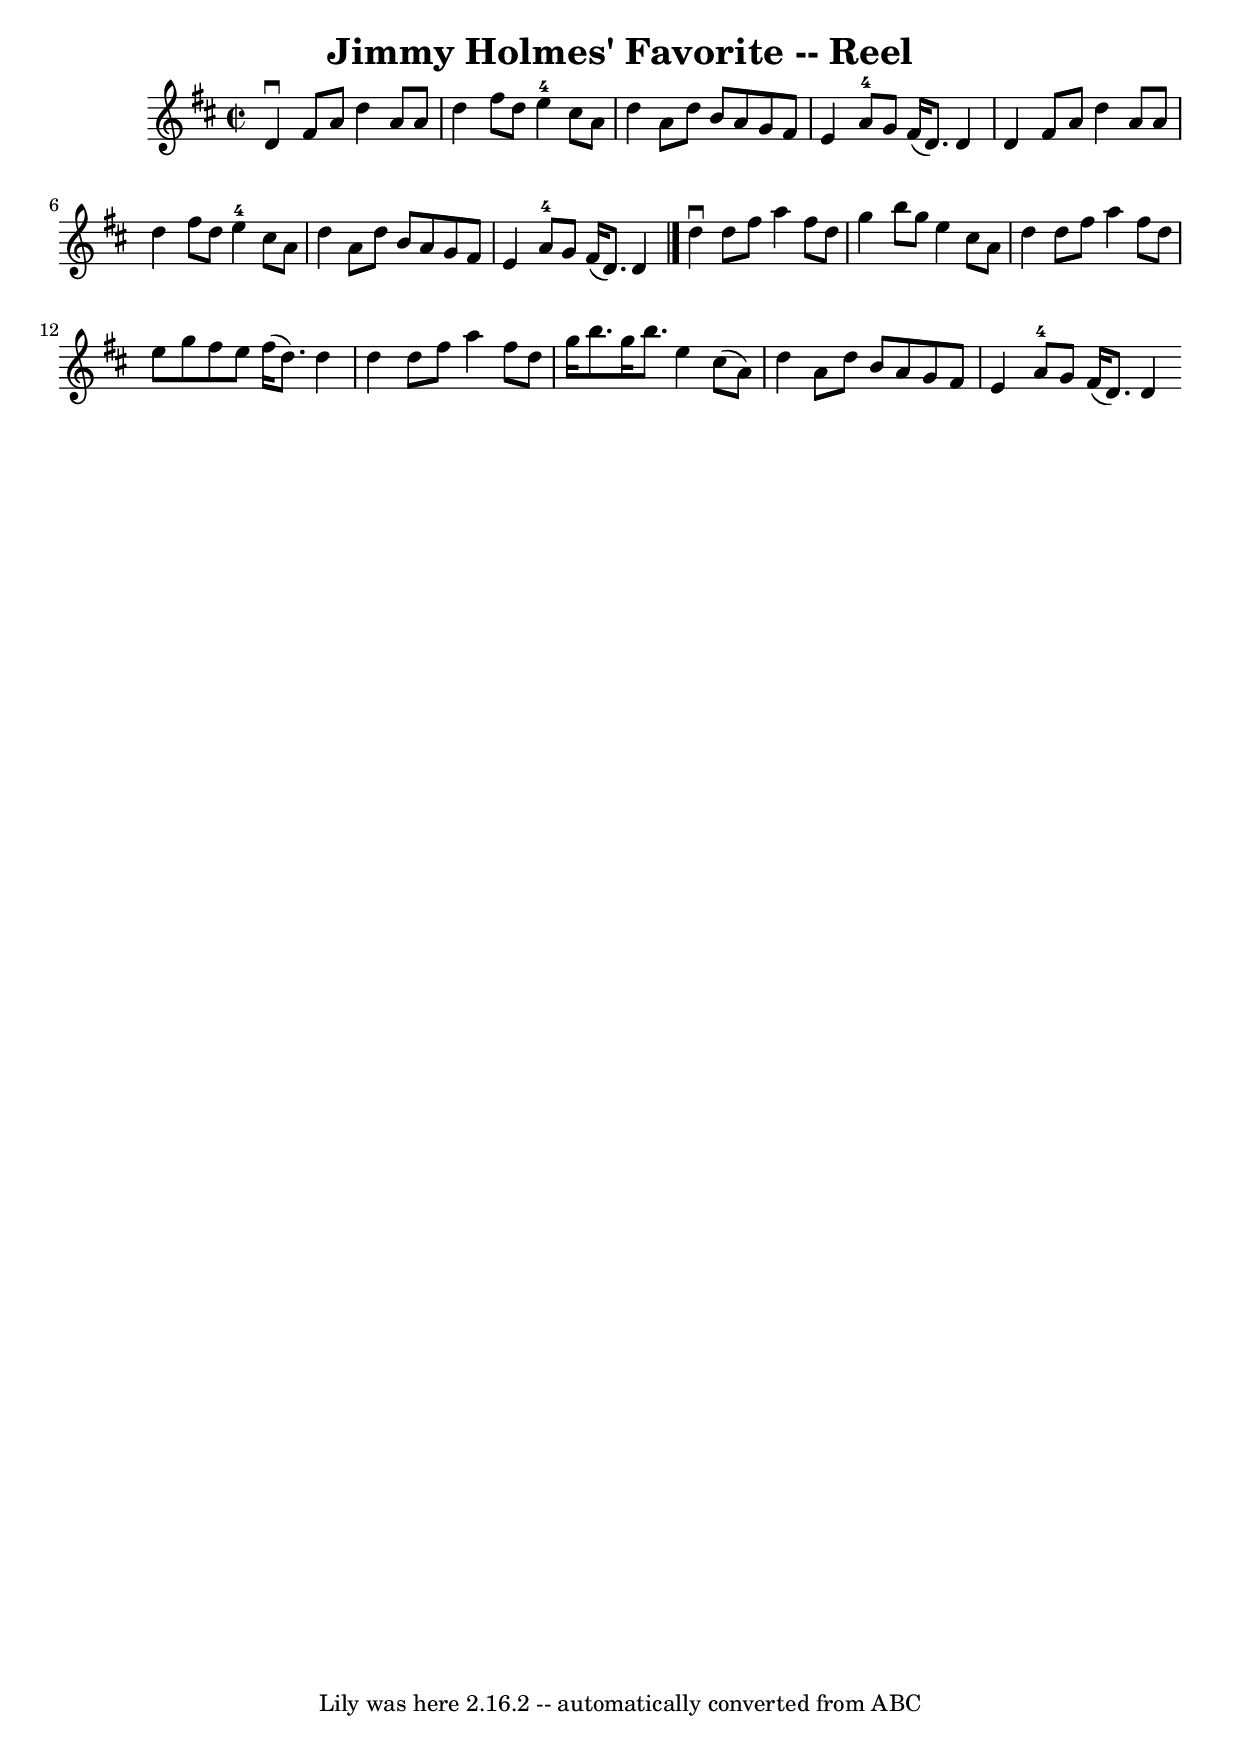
\version "2.16.2"
\include "Mammoth.ily"
\header {
  %% book = "Ryan's Mammoth Collection"
 crossRefNumber = "1"
 footnotes = "\\\\349"
  origin = "SCOTCH"
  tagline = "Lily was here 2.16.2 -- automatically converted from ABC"
  title = "Jimmy Holmes' Favorite -- Reel"

}
voicedefault =  {


  \override Staff.TimeSignature #'style = #'C
  \time 2/2 
  \key d \major d'4^\downbow fis'8 a'8 d''4 a'8 a'8     |
 d''4 fis''8 d''8 e''4-4 cis''8 a'8    |
 d''4 a'8 d''8 b'8 a'8 g'8 fis'8     |
 e'4 a'8-4 g'8 fis'16 (d'8.) d'4     |
 d'4 fis'8 a'8 d''4 a'8 a'8     |
 d''4 fis''8 d''8 e''4-4 cis''8 a'8     |
 d''4 a'8 d''8 b'8 a'8 g'8 fis'8    |
 e'4 a'8-4 g'8 fis'16 (d'8.) d'4    \bar "|." d''4^\downbow d''8 fis''8 a''4 fis''8 d''8     |
 g''4 b''8 g''8 e''4 cis''8 a'8     |
 d''4 d''8 fis''8 a''4 fis''8 d''8     |
 e''8 g''8 fis''8 e''8 fis''16 ( d''8.) d''4     |
 d''4 d''8 fis''8 a''4 fis''8 d''8     |
 g''16 b''8. g''16 b''8. e''4 cis''8 (a'8)   |
 d''4 a'8 d''8 b'8 a'8 g'8 fis'8    |
 e'4 a'8-4 g'8 fis'16 (d'8.) d'4    \bar " |."   

}

\score{
  <<

    \context Staff="default"
    {
      \voicedefault 
      
    }

  >>
  \layout {
    
  }
  \midi {
  }

}
